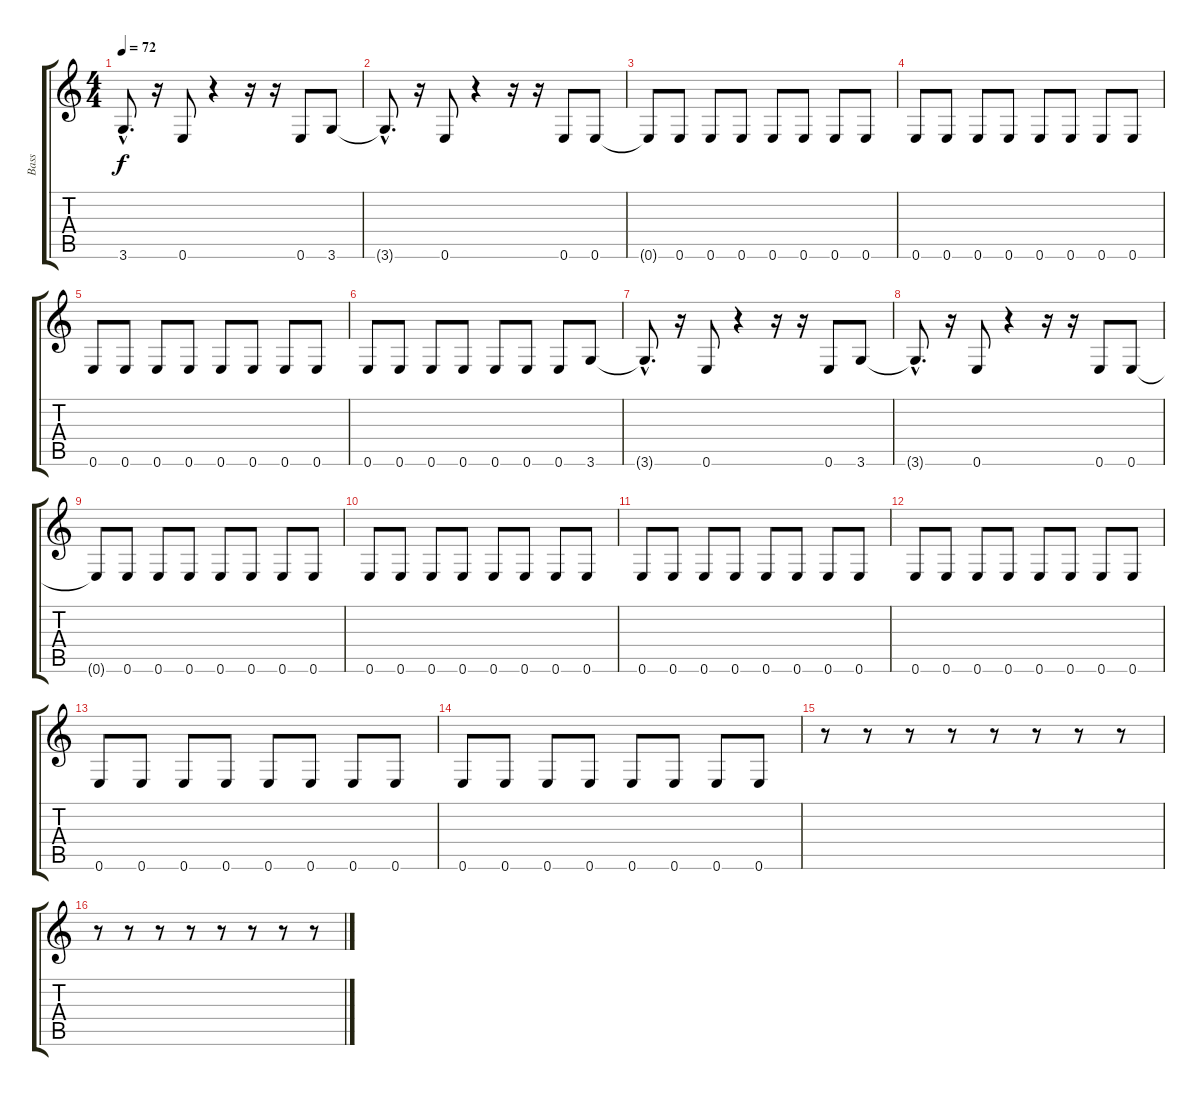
\track ("Bass" "Bass") {instrument electricbasspick}
\staff {score tabs}
\tuning (E4 B3 G3 D3 A2 E2) {hide}
\ts (4 4)
\tempo 72
\clef g2
\ks c
3.6{hac t}.8{d dy f} r.16 0.6.8 r.4 r.16 r.16 0.6.8 3.6.8 |
3.6{hac t}.8{d} r.16 0.6.8 r.4 r.16 r.16 0.6.8 0.6.8 |
0.6{t}.8 0.6.8 0.6.8 0.6.8 0.6.8 0.6.8 0.6.8 0.6.8 |
0.6.8 0.6.8 0.6.8 0.6.8 0.6.8 0.6.8 0.6.8 0.6.8 |
0.6.8 0.6.8 0.6.8 0.6.8 0.6.8 0.6.8 0.6.8 0.6.8 |
0.6.8 0.6.8 0.6.8 0.6.8 0.6.8 0.6.8 0.6.8 3.6.8 |
3.6{hac t}.8{d} r.16 0.6.8 r.4 r.16 r.16 0.6.8 3.6.8 |
3.6{hac t}.8{d} r.16 0.6.8 r.4 r.16 r.16 0.6.8 0.6.8 |
0.6{t}.8 0.6.8 0.6.8 0.6.8 0.6.8 0.6.8 0.6.8 0.6.8 |
0.6.8 0.6.8 0.6.8 0.6.8 0.6.8 0.6.8 0.6.8 0.6.8 |
0.6.8 0.6.8 0.6.8 0.6.8 0.6.8 0.6.8 0.6.8 0.6.8 |
0.6.8 0.6.8 0.6.8 0.6.8 0.6.8 0.6.8 0.6.8 0.6.8 |
0.6.8 0.6.8 0.6.8 0.6.8 0.6.8 0.6.8 0.6.8 0.6.8 |
0.6.8 0.6.8 0.6.8 0.6.8 0.6.8 0.6.8 0.6.8 0.6.8 |
r.8 r.8 r.8 r.8 r.8 r.8 r.8 r.8 |
r.8 r.8 r.8 r.8 r.8 r.8 r.8 r.8
